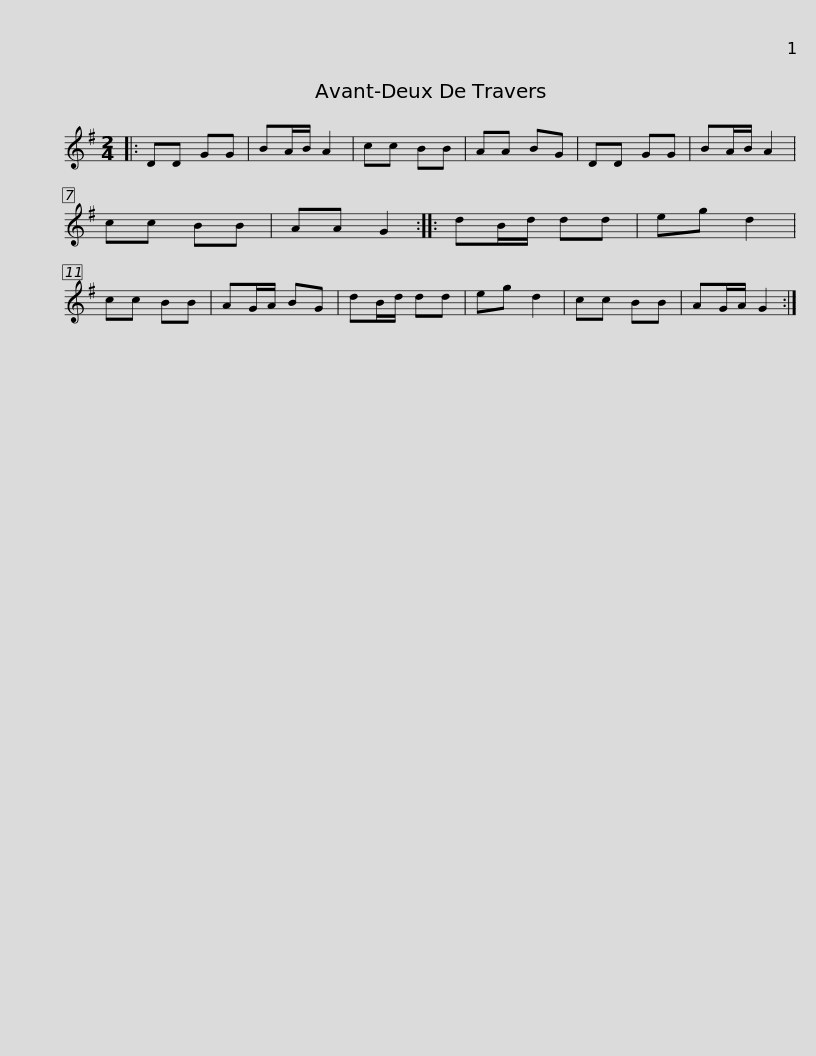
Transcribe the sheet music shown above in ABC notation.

X:1
L:1/8
M:2/4
I:linebreak $
K:G
V:1 treble
V:1
|: DD GG | BA/B/ A2 | cc BB | AA BG | DD GG | %5
 BA/B/ A2 | cc BB | AA G2 :: dB/d/ dd | eg d2 |$ %10
 cc BB | AG/A/ BG | dB/d/ dd | eg d2 | cc BB | %15
 AG/A/ G2 :| %16
